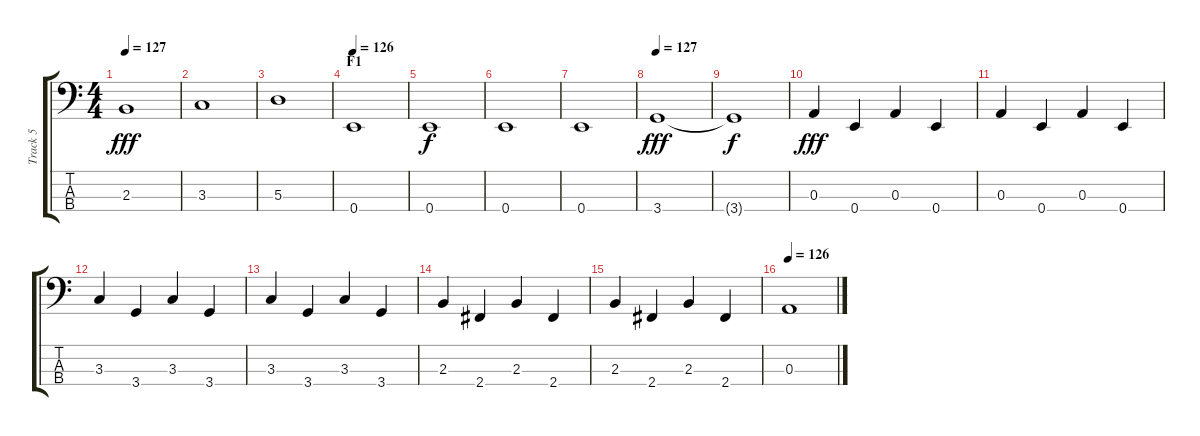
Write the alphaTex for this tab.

\track ("Track 5" "Track 5") {instrument electricbasspick}
\staff {score tabs}
\tuning (G2 D2 A1 E1) {hide}
\ts (4 4)
\tempo 127
\clef f4
\ks c
2.3.1{dy fff} |
3.3.1 |
5.3.1 |
\section ("" "F1")
\tempo 126
0.4.1 |
0.4.1{dy f} |
0.4.1 |
0.4.1 |
\tempo 127
3.4.1{dy fff} |
3.4{t}.1{dy f} |
0.3.4{dy fff} 0.4.4 0.3.4 0.4.4 |
0.3.4 0.4.4 0.3.4 0.4.4 |
3.3.4 3.4.4 3.3.4 3.4.4 |
3.3.4 3.4.4 3.3.4 3.4.4 |
2.3.4 2.4.4 2.3.4 2.4.4 |
2.3.4 2.4.4 2.3.4 2.4.4 |
\tempo 126
0.3.1
